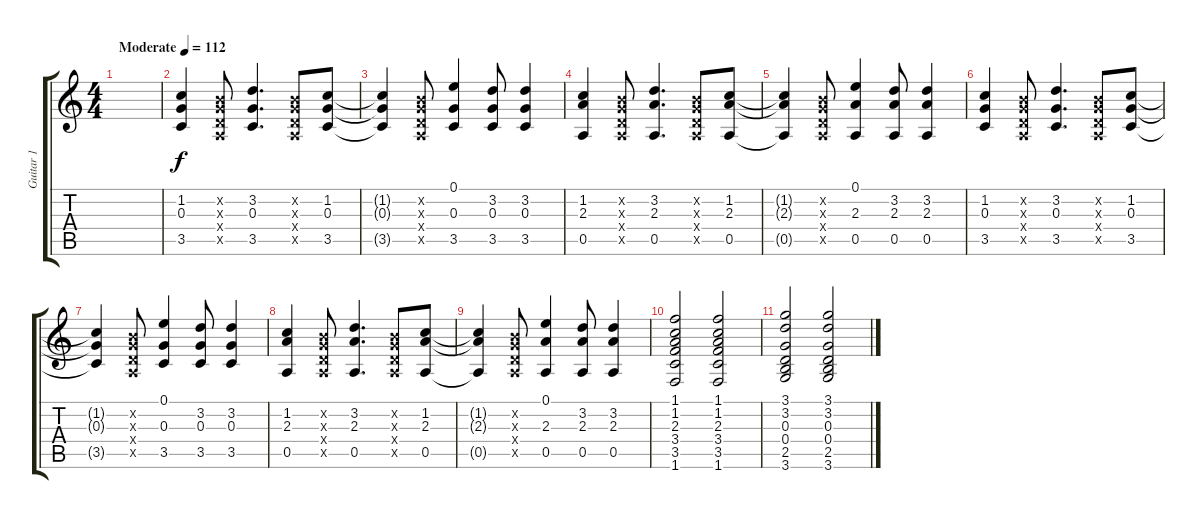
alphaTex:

\track ("Guitar 1" "Guitar 1") {instrument acousticguitarsteel}
\staff {score tabs}
\tuning (E4 B3 G3 D3 A2 E2) {hide}
\ts (4 4)
\tempo (112 "Moderate")
\clef g2
\ks c
|
(1.2 0.3 3.5).4 (0.2{x} 0.3{x} 0.4{x} 0.5{x}).8 (3.2 0.3 3.5).4{d} (0.2{x} 0.3{x} 0.4{x} 0.5{x}).8 (1.2 0.3 3.5).8 |
(1.2{t} 0.3{t} 3.5{t}).4 (0.2{x} 0.3{x} 0.4{x} 0.5{x}).8 (0.1 0.3 3.5).4 (3.2 0.3 3.5).8 (3.2 0.3 3.5).4 |
(1.2 2.3 0.5).4 (0.2{x} 0.3{x} 0.4{x} 0.5{x}).8 (3.2 2.3 0.5).4{d} (0.2{x} 0.3{x} 0.4{x} 0.5{x}).8 (1.2 2.3 0.5).8 |
(1.2{t} 2.3{t} 0.5{t}).4 (0.2{x} 0.3{x} 0.4{x} 0.5{x}).8 (0.1 2.3 0.5).4 (3.2 2.3 0.5).8 (3.2 2.3 0.5).4 |
(1.2 0.3 3.5).4 (0.2{x} 0.3{x} 0.4{x} 0.5{x}).8 (3.2 0.3 3.5).4{d} (0.2{x} 0.3{x} 0.4{x} 0.5{x}).8 (1.2 0.3 3.5).8 |
(1.2{t} 0.3{t} 3.5{t}).4 (0.2{x} 0.3{x} 0.4{x} 0.5{x}).8 (0.1 0.3 3.5).4 (3.2 0.3 3.5).8 (3.2 0.3 3.5).4 |
(1.2 2.3 0.5).4 (0.2{x} 0.3{x} 0.4{x} 0.5{x}).8 (3.2 2.3 0.5).4{d} (0.2{x} 0.3{x} 0.4{x} 0.5{x}).8 (1.2 2.3 0.5).8 |
(1.2{t} 2.3{t} 0.5{t}).4 (0.2{x} 0.3{x} 0.4{x} 0.5{x}).8 (0.1 2.3 0.5).4 (3.2 2.3 0.5).8 (3.2 2.3 0.5).4 |
(1.1 1.2 2.3 3.4 3.5 1.6).2 (1.1 1.2 2.3 3.4 3.5 1.6).2 |
(3.1 3.2 0.3 0.4 2.5 3.6).2 (3.1 3.2 0.3 0.4 2.5 3.6).2
